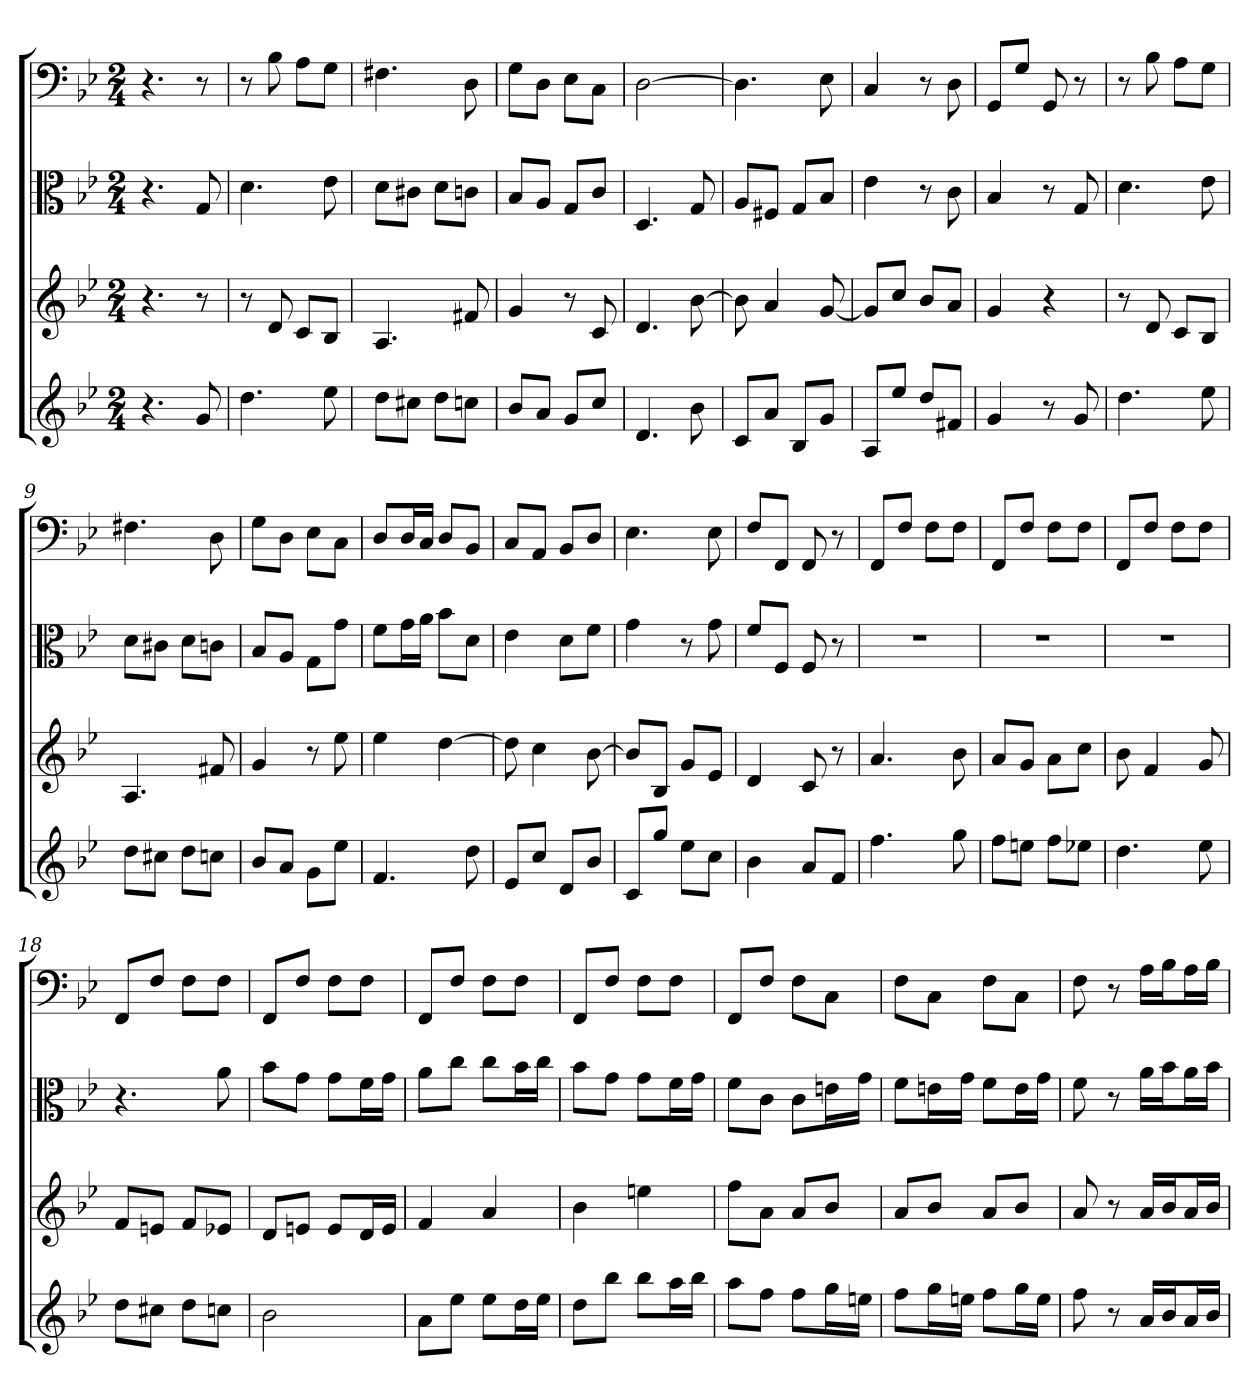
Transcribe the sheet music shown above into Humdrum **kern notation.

**kern	**kern	**kern	**kern
*part4	*part3	*part2	*part1
*staff4	*staff3	*staff2	*staff1
*	*	*clefC3	*clefF4
*k[b-e-]	*k[b-e-]	*k[b-e-]	*k[b-e-]
*g:	*g:	*g:	*g:
*M2/4	*M2/4	*M2/4	*M2/4
=	=	=	=
4.r	4.r	4.r	4.r
8g	8r	8G	8r
=1	=1	=1	=1
4.dd	8r	4.d	8r
.	8d	.	8B-
.	8cL	.	8A\L
8ee-	8B-J	8e-	8G\J
=2	=2	=2	=2
8ddL	4.A	8d\L	4.F#X
8cc#XJ	.	8c#X\J	.
8ddL	.	8d\L	.
8ccnJ	8f#X	8cn\J	8D
=3	=3	=3	=3
8b-L	4g	8B-/L	8G\L
8aJ	.	8A/J	8D\J
8gL	8r	8G/L	8E-\L
8ccJ	8c	8c/J	8C\J
=4	=4	=4	=4
4.d	4.d	4.D	[2D
8b-	[8b-	8G	.
=5	=5	=5	=5
8cL	8b-]	8A/L	4.D]
8aJ	4a	8F#X/J	.
8B-L	.	8G/L	.
8gJ	[8g	8B-/J	8E-
=6	=6	=6	=6
8AL	8gL]	4e-	4C
8ee-J	8ccJ	.	.
8ddL	8b-L	8r	8r
8f#XJ	8aJ	8c	8D
=7	=7	=7	=7
4g	4g	4B-	8GG/L
.	.	.	8G/J
8r	4r	8r	8GG
8g	.	8G	8r
=8	=8	=8	=8
4.dd	8r	4.d	8r
.	8d	.	8B-
.	8cL	.	8A\L
8ee-	8B-J	8e-	8G\J
=9	=9	=9	=9
8ddL	4.A	8d\L	4.F#X
8cc#XJ	.	8c#X\J	.
8ddL	.	8d\L	.
8ccnJ	8f#X	8cn\J	8D
=10	=10	=10	=10
8b-L	4g	8B-/L	8G\L
8aJ	.	8A/J	8D\J
8gL	8r	8G\L	8E-\L
8ee-J	8ee-	8g\J	8C\J
=11	=11	=11	=11
4.f	4ee-	8f\L	8D/L
.	.	16g\L	16D/L
.	.	16a\JJ	16C/JJ
.	[4dd	8b-\L	8D/L
8dd	.	8d\J	8BB-/J
=12	=12	=12	=12
8e-L	8dd]	4e-	8C/L
8ccJ	4cc	.	8AA/J
8dL	.	8d\L	8BB-/L
8b-J	[8b-	8f\J	8D/J
=13	=13	=13	=13
8cL	8b-L]	4g	4.E-
8ggJ	8B-J	.	.
8ee-L	8gL	8r	.
8ccJ	8e-J	8g	8E-
=14	=14	=14	=14
4b-	4d	8f/L	8F/L
.	.	8F/J	8FF/J
8aL	8c	8F	8FF
8fJ	8r	8r	8r
=15	=15	=15	=15
4.ff	4.a	2r	8FF/L
.	.	.	8F/J
.	.	.	8F\L
8gg	8b-	.	8F\J
=16	=16	=16	=16
8ffL	8aL	2r	8FF/L
8eenJ	8gJ	.	8F/J
8ffL	8aL	.	8F\L
8ee-XJ	8ccJ	.	8F\J
=17	=17	=17	=17
4.dd	8b-	2r	8FF/L
.	4f	.	8F/J
.	.	.	8F\L
8ee-	8g	.	8F\J
=18	=18	=18	=18
8ddL	8fL	4.r	8FF/L
8cc#XJ	8enJ	.	8F/J
8ddL	8fL	.	8F\L
8ccnJ	8e-XJ	8a	8F\J
=19	=19	=19	=19
2b-	8dL	8b-\L	8FF/L
.	8enJ	8g\J	8F/J
.	8eL	8g\L	8F\L
.	16dL	16f\L	8F\J
.	16eJJ	16g\JJ	.
=20	=20	=20	=20
8aL	4f	8a\L	8FF/L
8ee-J	.	8cc\J	8F/J
8ee-L	4a	8cc\L	8F\L
16ddL	.	16b-\L	8F\J
16ee-JJ	.	16cc\JJ	.
=21	=21	=21	=21
8ddL	4b-	8b-\L	8FF/L
8bb-J	.	8g\J	8F/J
8bb-L	4een	8g\L	8F\L
16aaL	.	16f\L	8F\J
16bb-JJ	.	16g\JJ	.
=22	=22	=22	=22
8aaL	8ffL	8f\L	8FF/L
8ffJ	8aJ	8c\J	8F/J
8ffL	8aL	8c\L	8F\L
16ggL	8b-J	16en\L	8C\J
16eenJJ	.	16g\JJ	.
=23	=23	=23	=23
8ffL	8aL	8f\L	8F\L
16ggL	8b-J	16en\L	8C\J
16eenJJ	.	16g\JJ	.
8ffL	8aL	8f\L	8F\L
16ggL	8b-J	16e\L	8C\J
16eeJJ	.	16g\JJ	.
=24	=24	=24	=24
8ff	8a	8f	8F
8r	8r	8r	8r
16aLL	16aLL	16a\LL	16A\LL
16b-J	16b-J	16b-\J	16B-\J
16aL	16aL	16a\L	16A\L
16b-JJ	16b-JJ	16b-\JJ	16B-\JJ
=	=	=	=
*-	*-	*-	*-
